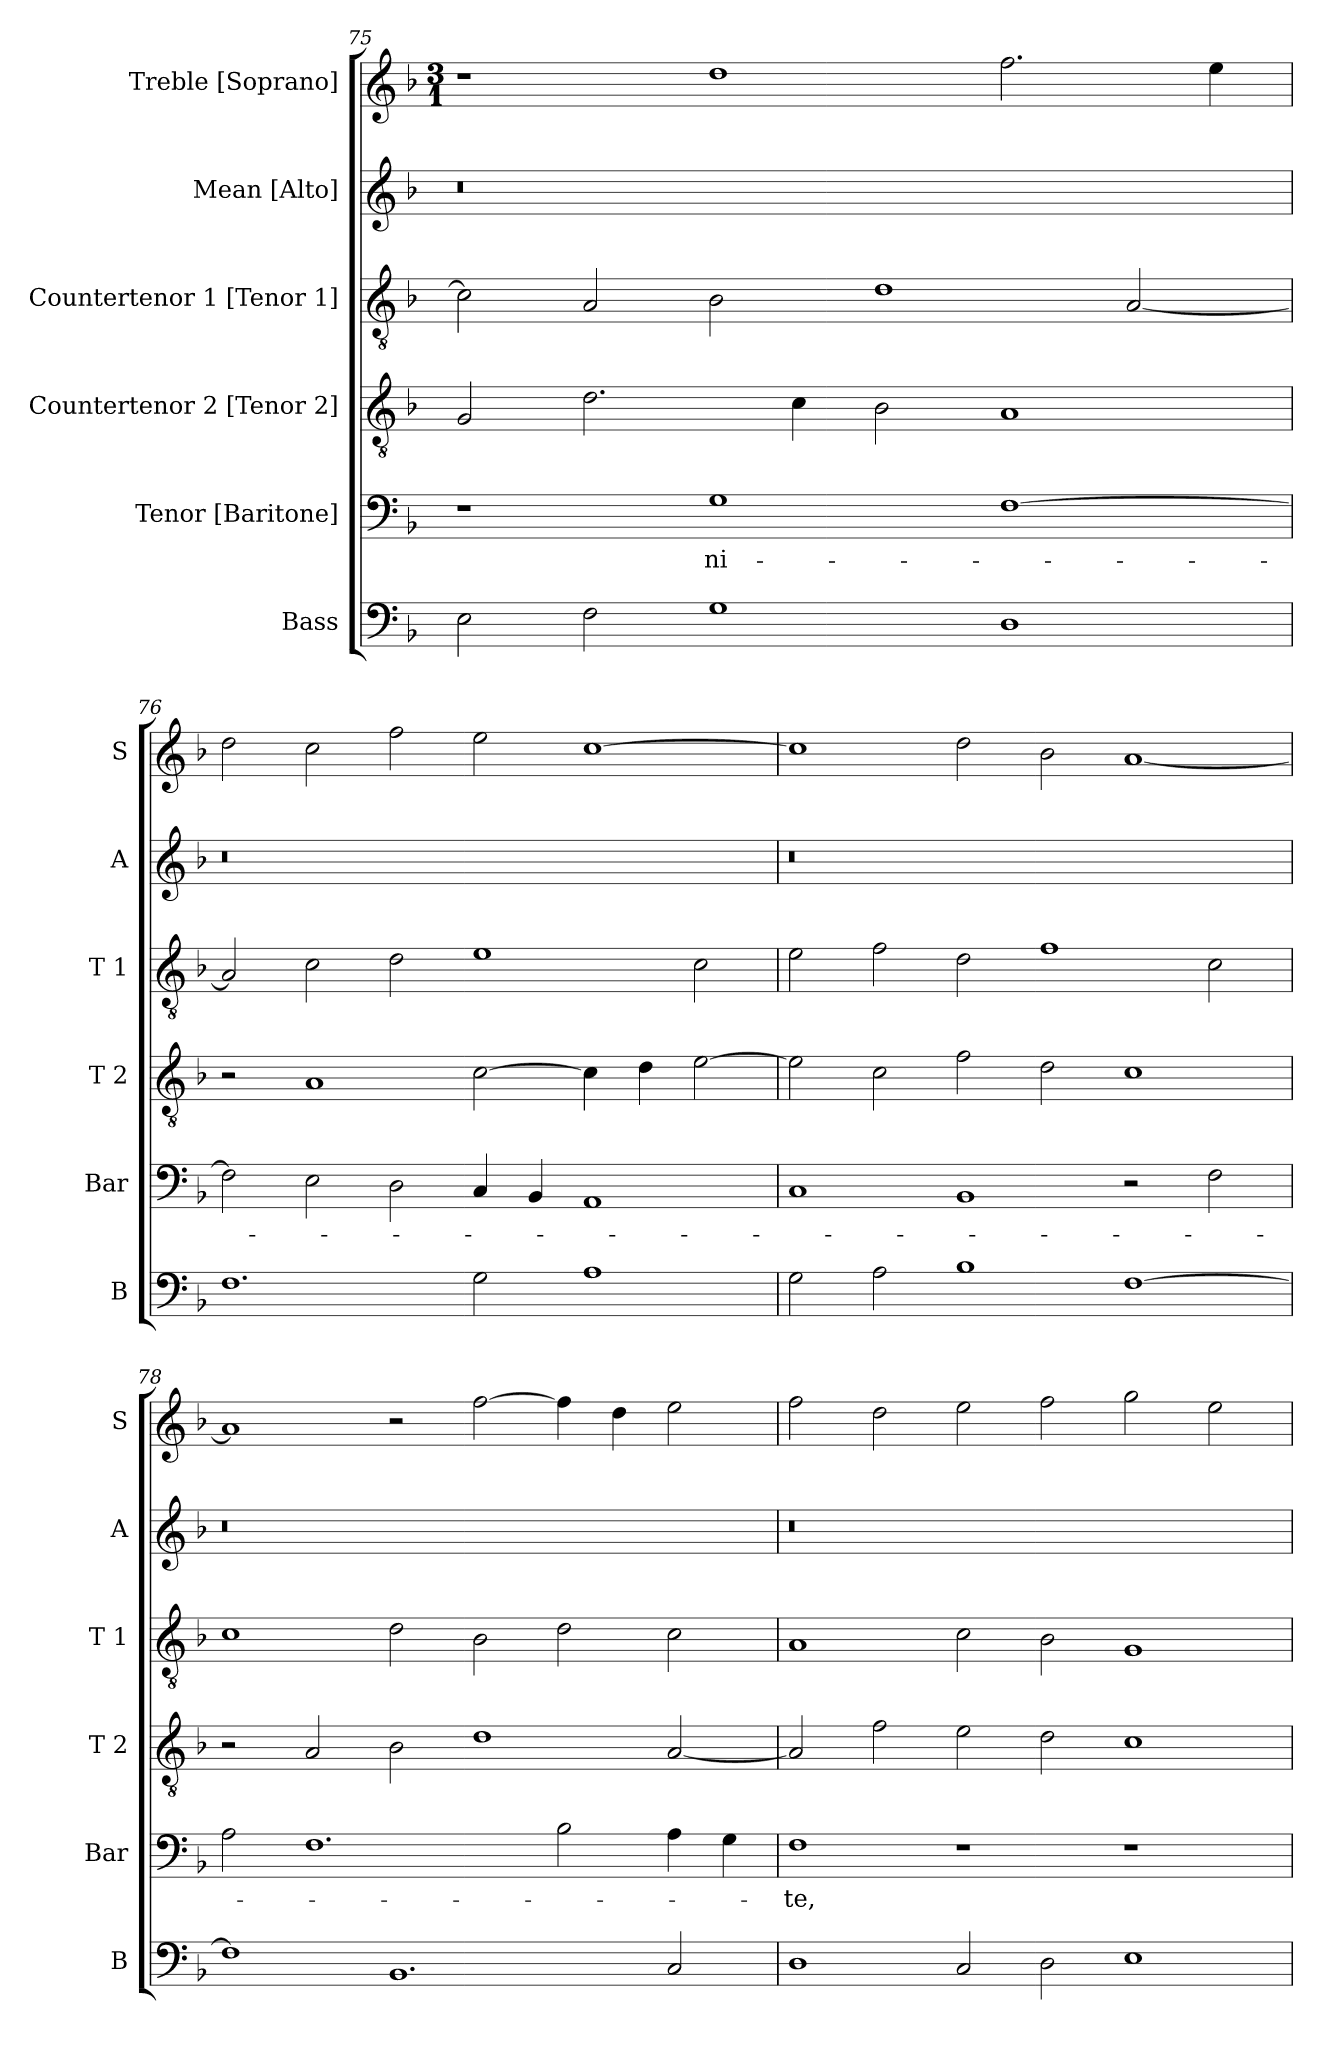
**kern	**kern	**text	**kern	**kern	**kern	**kern
*part6	*part5	*part5	*part4	*part3	*part2	*part1
*staff6	*staff5	*staff5	*staff4	*staff3	*staff2	*staff1
*I"Bass	*I"Tenor [Baritone]	*	*I"Countertenor 2 [Tenor 2]	*I"Countertenor 1 [Tenor 1]	*I"Mean [Alto]	*I"Treble [Soprano]
*I'B	*I'Bar	*	*I'T 2	*I'T 1	*I'A	*I'S
!!LO:LB:g=z
*clefF4	*clefF4	*	*clefGv2	*clefGv2	*clefG2	*clefG2
*k[b-]	*k[b-]	*	*k[b-]	*k[b-]	*k[b-]	*k[b-]
*d:	*d:	*	*d:	*d:	*d:	*d:
*	*	*	*	*	*	*M3/1
=75	=75	=75	=75	=75	=75	=75
2E\	1r	.	2G/	2c\]	0.r	1r
2F\	.	.	2.d\	2A/	.	.
1G	1G	-ni-	.	2B-\	.	1dd
.	.	.	4c\	.	.	.
.	.	.	2B-\	1d	.	.
1D	[1F	.	1A	.	.	2.ff\
.	.	.	.	[2A/	.	.
.	.	.	.	.	.	4ee\
=76	=76	=76	=76	=76	=76	=76
1.F	2F\]	.	2r	2A/]	0.r	2dd\
.	2E\	.	1A	2c\	.	2cc\
.	2D\	.	.	2d\	.	2ff\
2G\	4C/	.	[2c\	1e	.	2ee\
.	4BB-/	.	.	.	.	.
1A	1AA	.	4c\]	.	.	[1cc
.	.	.	4d\	.	.	.
.	.	.	[2e\	2c\	.	.
=77	=77	=77	=77	=77	=77	=77
2G\	1C	.	2e\]	2e\	0.r	1cc]
2A\	.	.	2c\	2f\	.	.
1B-	1BB-	.	2f\	2d\	.	2dd\
.	.	.	2d\	1f	.	2b-\
[1F	2r	.	1c	.	.	[1a
.	2F\	.	.	2c\	.	.
=78	=78	=78	=78	=78	=78	=78
1F]	2A\	.	2r	1c	0.r	1a]
.	1.F	.	2A/	.	.	.
1.BB-	.	.	2B-\	2d\	.	2r
.	.	.	1d	2B-\	.	[2ff\
.	2B-\	.	.	2d\	.	4ff\]
.	.	.	.	.	.	4dd\
2C/	4A\	.	[2A/	2c\	.	2ee\
.	4G\	.	.	.	.	.
=79	=79	=79	=79	=79	=79	=79
1D	1F	-te,	2A/]	1A	0.r	2ff\
.	.	.	2f\	.	.	2dd\
2C/	1r	.	2e\	2c\	.	2ee\
2D\	.	.	2d\	2B-\	.	2ff\
1E	1r	.	1c	1G	.	2gg\
.	.	.	.	.	.	2ee\
=	=	=	=	=	=	=
*-	*-	*-	*-	*-	*-	*-
